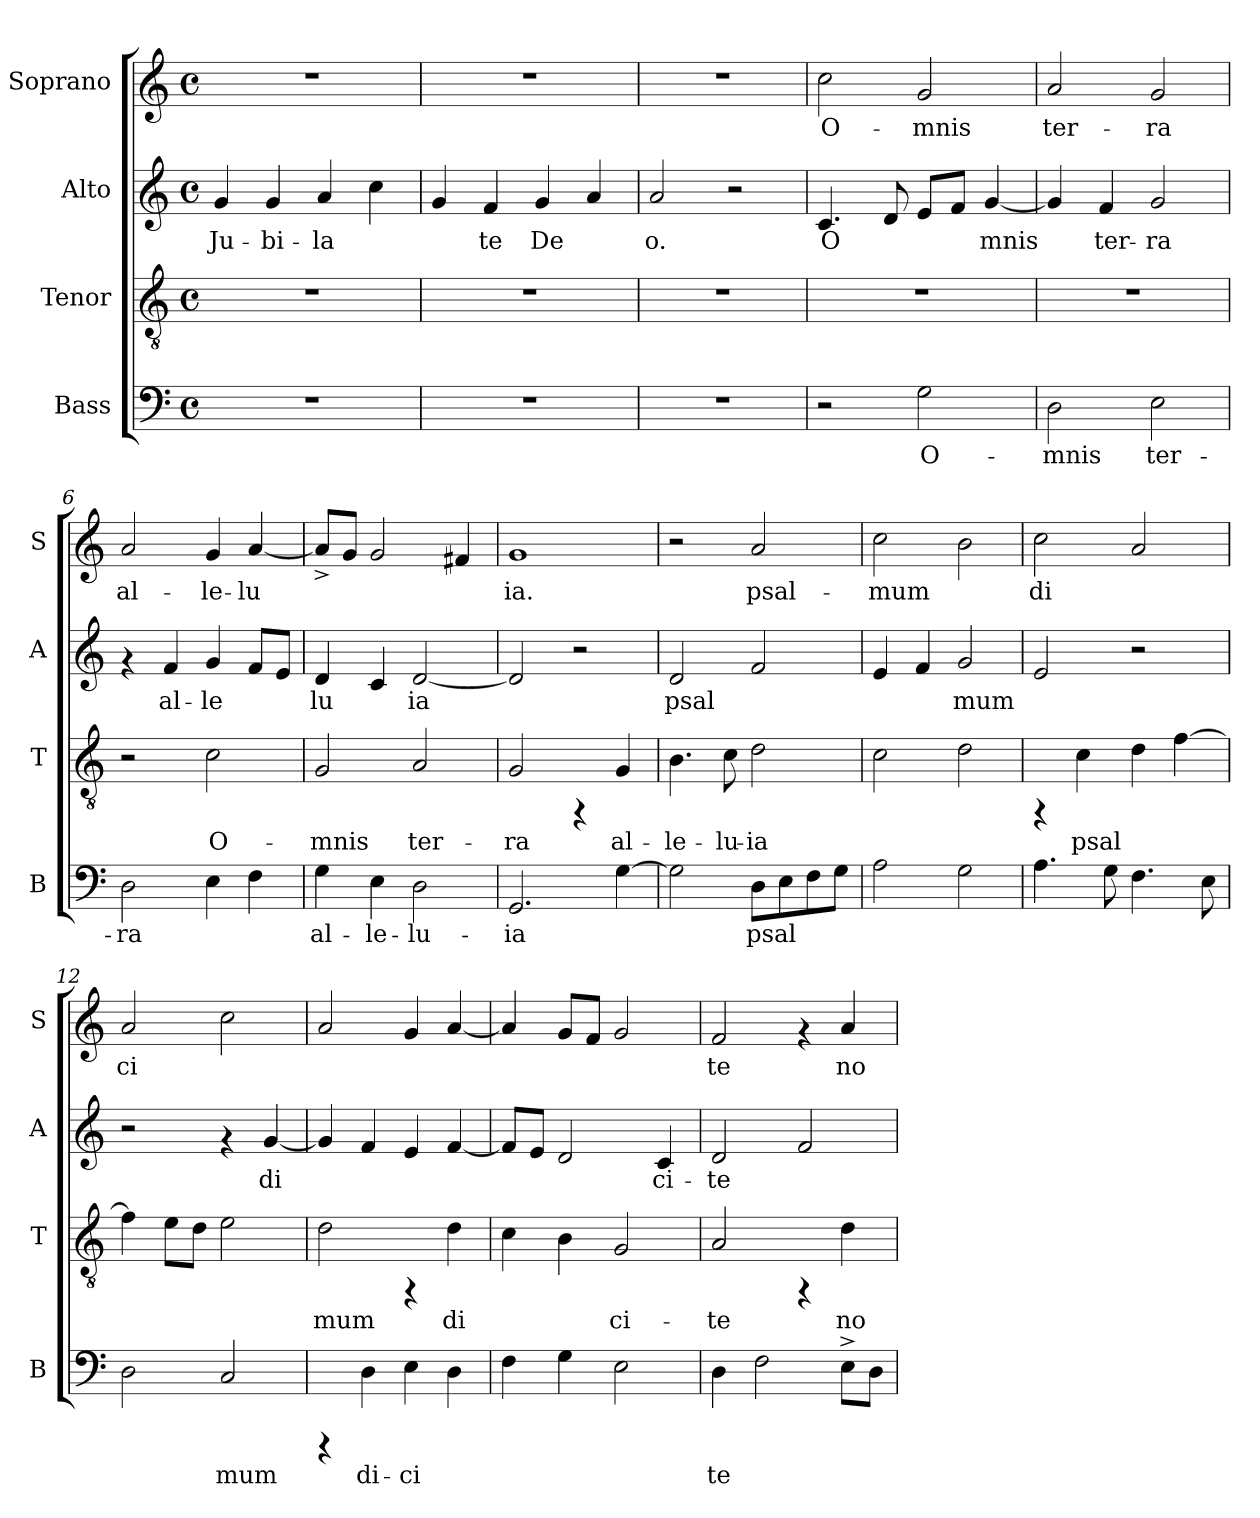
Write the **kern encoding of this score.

**kern	**text	**kern	**text	**kern	**text	**kern	**text
*part4	*part4	*part3	*part3	*part2	*part2	*part1	*part1
*staff4	*staff4	*staff3	*staff3	*staff2	*staff2	*staff1	*staff1
*I"Bass	*	*I"Tenor	*	*I"Alto	*	*I"Soprano	*
*I'B	*	*I'T	*	*I'A	*	*I'S	*
!!LO:PB:g=z
*stria5	*	*stria5	*	*stria5	*	*stria5	*
*clefF4	*	*clefGv2	*	*clefG2	*	*clefG2	*
*k[]	*	*k[]	*	*k[]	*	*k[]	*
*C:	*	*C:	*	*C:	*	*C:	*
*M4/4	*	*M4/4	*	*M4/4	*	*M4/4	*
*met(c)	*	*met(c)	*	*met(c)	*	*met(c)	*
=1	=1	=1	=1	=1	=1	=1	=1
!	!	!	!	!	!LO:LY:b:cj	!	!
1r	.	1r	.	4g/	Ju-	1r	.
!	!	!	!	!	!LO:LY:b:cj	!	!
.	.	.	.	4g/	-bi-	.	.
!	!	!	!	!	!LO:LY:b:cj	!	!
.	.	.	.	4a/	-la-	.	.
!	!	!	!	!	!LO:LY:b:cj	!	!
.	.	.	.	4cc\	--	.	.
=2	=2	=2	=2	=2	=2	=2	=2
!	!	!	!	!	!LO:LY:b:cj	!	!
1r	.	1r	.	4g/	--	1r	.
!	!	!	!	!	!LO:LY:b:cj	!	!
.	.	.	.	4f/	-te	.	.
!	!	!	!	!	!LO:LY:b:cj	!	!
.	.	.	.	4g/	De-	.	.
!	!	!	!	!	!LO:LY:b:cj	!	!
.	.	.	.	4a/	--	.	.
=3	=3	=3	=3	=3	=3	=3	=3
!	!	!	!	!	!LO:LY:b:cj	!	!
1r	.	1r	.	2a/	-o.	1r	.
.	.	.	.	2r	.	.	.
=4	=4	=4	=4	=4	=4	=4	=4
!	!	!	!	!	!LO:LY:b:cj	!	!LO:LY:b:cj
2r	.	1r	.	4.c/	O-	2cc\	O-
!	!	!	!	!	!LO:LY:b:cj	!	!
.	.	.	.	8d/	--	.	.
!	!LO:LY:b:cj	!	!	!	!LO:LY:b:cj	!	!LO:LY:b:cj
2G\	O-	.	.	8e/L	--	2g/	-mnis
!	!	!	!	!	!LO:LY:b:cj	!	!
.	.	.	.	8f/J	--	.	.
!	!	!	!	!	!LO:LY:b:cj	!	!
.	.	.	.	[<4g/	-mnis	.	.
=5	=5	=5	=5	=5	=5	=5	=5
!	!LO:LY:b:cj	!	!	!	!LO:LY:b:cj	!	!LO:LY:b:cj
2D\	-mnis	1r	.	4g/]	.	2a/	ter-
!	!	!	!	!	!LO:LY:b:cj	!	!
.	.	.	.	4f/	ter-	.	.
!	!LO:LY:b:cj	!	!	!	!LO:LY:b:cj	!	!LO:LY:b:cj
2E\	ter-	.	.	2g/	-ra	2g/	-ra
!!LO:LB:g=z
=6	=6	=6	=6	=6	=6	=6	=6
!	!LO:LY:b:cj	!	!	!	!	!	!LO:LY:b:cj
2D\	-ra	2r	.	4rf	.	2a/	al-
!	!	!	!	!	!LO:LY:b:cj	!	!
.	.	.	.	4f/	al-	.	.
!	!LO:LY:b:cj	!	!LO:LY:b:cj	!	!LO:LY:b:cj	!	!LO:LY:b:cj
4E\	.	2c\	O-	4g/	-le-	4g/	-le-
!	!LO:LY:b:cj	!	!	!	!LO:LY:b:cj	!	!LO:LY:b:cj
4F\	.	.	.	8f/L	--	[<4a/	-lu-
!	!	!	!	!	!LO:LY:b:cj	!	!
.	.	.	.	8e/J	--	.	.
=7	=7	=7	=7	=7	=7	=7	=7
!	!LO:LY:b:cj	!	!LO:LY:b:cj	!	!LO:LY:b:cj	!	!LO:LY:b:cj
4G\	al-	2G/	-mnis	4d/	-lu-	8a^>/L]	--
!	!	!	!	!	!	!	!LO:LY:b:cj
.	.	.	.	.	.	8g/J	--
!	!LO:LY:b:cj	!	!	!	!LO:LY:b:cj	!	!LO:LY:b:cj
4E\	-le-	.	.	4c/	--	2g/	--
!	!LO:LY:b:cj	!	!LO:LY:b:cj	!	!LO:LY:b:cj	!	!
2D\	-lu-	2A/	ter-	[<2d/	-ia	.	.
!	!	!	!	!	!	!	!LO:LY:b:cj
.	.	.	.	.	.	4f#X/	--
=8	=8	=8	=8	=8	=8	=8	=8
!	!LO:LY:b:cj	!	!LO:LY:b:cj	!	!LO:LY:b:cj	!	!LO:LY:b:cj
2.GG/	-ia	2G/	-ra	2d/]	.	1g	-ia.
.	.	4rFF	.	2r	.	.	.
!	!LO:LY:b:cj	!	!LO:LY:b:cj	!	!	!	!
[>4G\	.	4G/	al-	.	.	.	.
=9	=9	=9	=9	=9	=9	=9	=9
!	!LO:LY:b:cj	!	!LO:LY:b:cj	!	!LO:LY:b:cj	!	!
2G\]	.	4.B\	-le-	2d/	psal-	2r	.
!	!	!	!LO:LY:b:cj	!	!	!	!
.	.	8c\	-lu-	.	.	.	.
!	!LO:LY:b:cj	!	!LO:LY:b:cj	!	!LO:LY:b:cj	!	!LO:LY:b:cj
8D\L	psal-	2d\	-ia	2f/	--	2a/	psal-
!	!LO:LY:b:cj	!	!	!	!	!	!
8E\	--	.	.	.	.	.	.
!	!LO:LY:b:cj	!	!	!	!	!	!
8F\	--	.	.	.	.	.	.
!	!LO:LY:b:cj	!	!	!	!	!	!
8G\J	--	.	.	.	.	.	.
=10	=10	=10	=10	=10	=10	=10	=10
!	!LO:LY:b:cj	!	!LO:LY:b:cj	!	!LO:LY:b:cj	!	!LO:LY:b:cj
2A\	--	2c\	.	4e/	--	2cc\	-mum
!	!	!	!	!	!LO:LY:b:cj	!	!
.	.	.	.	4f/	--	.	.
!	!LO:LY:b:cj	!	!LO:LY:b:cj	!	!LO:LY:b:cj	!	!LO:LY:b:cj
2G\	--	2d\	.	2g/	-mum	2b\	.
=11	=11	=11	=11	=11	=11	=11	=11
!	!LO:LY:b:cj	!	!	!	!LO:LY:b:cj	!	!LO:LY:b:cj
4.A\	--	4rFF	.	2e/	.	2cc\	di-
!	!	!	!LO:LY:b:cj	!	!	!	!
.	.	4c\	psal-	.	.	.	.
!	!LO:LY:b:cj	!	!	!	!	!	!
8G\	--	.	.	.	.	.	.
!	!LO:LY:b:cj	!	!LO:LY:b:cj	!	!	!	!LO:LY:b:cj
4.F\	--	4d\	--	2r	.	2a/	--
!	!	!	!LO:LY:b:cj	!	!	!	!
.	.	[<4f\	--	.	.	.	.
!	!LO:LY:b:cj	!	!	!	!	!	!
8E\	--	.	.	.	.	.	.
!!LO:PB:g=z
=12	=12	=12	=12	=12	=12	=12	=12
!	!LO:LY:b:cj	!	!LO:LY:b:cj	!	!	!	!LO:LY:b:cj
2D\	--	4f\]	--	2r	.	2a/	-ci-
!	!	!	!LO:LY:b:cj	!	!	!	!
.	.	8e\L	--	.	.	.	.
!	!	!	!LO:LY:b:cj	!	!	!	!
.	.	8d\J	--	.	.	.	.
!	!LO:LY:b:cj	!	!LO:LY:b:cj	!	!	!	!LO:LY:b:cj
2C/	-mum	2e\	--	4rf	.	2cc\	--
!	!	!	!	!	!LO:LY:b:cj	!	!
.	.	.	.	[<4g/	di-	.	.
=13	=13	=13	=13	=13	=13	=13	=13
!	!	!	!LO:LY:b:cj	!	!LO:LY:b:cj	!	!LO:LY:b:cj
4rCCC	.	2d\	-mum	4g/]	--	2a/	--
!	!LO:LY:b:cj	!	!	!	!LO:LY:b:cj	!	!
4D\	di-	.	.	4f/	--	.	.
!	!LO:LY:b:cj	!	!	!	!LO:LY:b:cj	!	!LO:LY:b:cj
4E\	-ci-	4rFF	.	4e/	--	4g/	--
!	!LO:LY:b:cj	!	!LO:LY:b:cj	!	!LO:LY:b:cj	!	!LO:LY:b:cj
4D\	--	4d\	di-	[<4f/	--	[<4a/	--
=14	=14	=14	=14	=14	=14	=14	=14
!	!LO:LY:b:cj	!	!LO:LY:b:cj	!	!LO:LY:b:cj	!	!LO:LY:b:cj
4F\	--	4c\	--	8f/L]	--	4a/]	--
!	!	!	!	!	!LO:LY:b:cj	!	!
.	.	.	.	8e/J	--	.	.
!	!LO:LY:b:cj	!	!LO:LY:b:cj	!	!LO:LY:b:cj	!	!LO:LY:b:cj
4G\	--	4B\	--	2d/	--	8g/L	--
!	!	!	!	!	!	!	!LO:LY:b:cj
.	.	.	.	.	.	8f/J	--
!	!LO:LY:b:cj	!	!LO:LY:b:cj	!	!	!	!LO:LY:b:cj
2E\	--	2G/	-ci-	.	.	2g/	--
!	!	!	!	!	!LO:LY:b:cj	!	!
.	.	.	.	4c/	-ci-	.	.
=15	=15	=15	=15	=15	=15	=15	=15
!	!LO:LY:b:cj	!	!LO:LY:b:cj	!	!LO:LY:b:cj	!	!LO:LY:b:cj
4D\	-te	2A/	-te	2d/	-te	2f/	-te
!	!LO:LY:b:cj	!	!	!	!	!	!
2F\	.	.	.	.	.	.	.
!	!	!	!	!	!LO:LY:b:cj	!	!
.	.	4rFF	.	2f/	.	4rf	.
!	!LO:LY:b:cj	!	!LO:LY:b:cj	!	!	!	!LO:LY:b:cj
8E^<\L	.	4d\	no-	.	.	4a/	no-
!	!LO:LY:b:cj	!	!	!	!	!	!
8D\J	.	.	.	.	.	.	.
=	=	=	=	=	=	=	=
*-	*-	*-	*-	*-	*-	*-	*-
